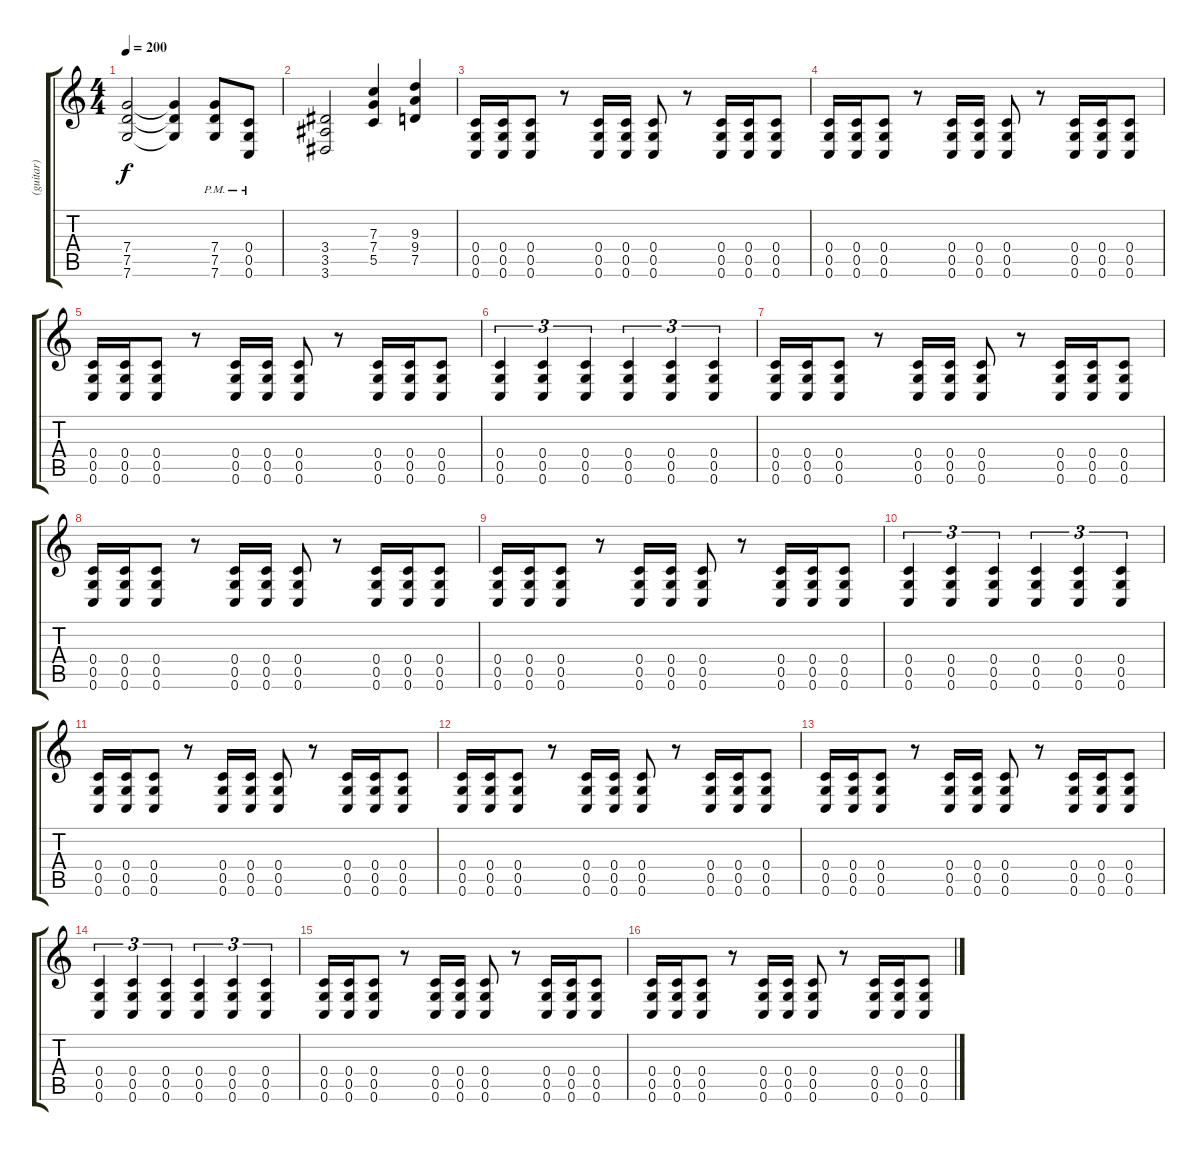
\track ("(guitar)" "(guitar)") {instrument distortionguitar}
\staff {score tabs}
\tuning (D4 A3 F3 C3 G2 C2) {hide}
\ts (4 4)
\tempo 200
\clef g2
\ks c
(7.4 7.5 7.6).2{dy f} (7.4{t} 7.5{t} 7.6{t}).4 (7.4{pm} 7.5{pm} 7.6{pm}).8 (0.4{pm} 0.5{pm} 0.6{pm}).8 |
(3.4 3.5 3.6).2 (7.3 7.4 5.5).4 (9.3 9.4 7.5).4 |
(0.4 0.5 0.6).16 (0.4 0.5 0.6).16 (0.4 0.5 0.6).8 r.8 (0.4 0.5 0.6).16 (0.4 0.5 0.6).16 (0.4 0.5 0.6).8 r.8 (0.4 0.5 0.6).16 (0.4 0.5 0.6).16 (0.4 0.5 0.6).8 |
(0.4 0.5 0.6).16 (0.4 0.5 0.6).16 (0.4 0.5 0.6).8 r.8 (0.4 0.5 0.6).16 (0.4 0.5 0.6).16 (0.4 0.5 0.6).8 r.8 (0.4 0.5 0.6).16 (0.4 0.5 0.6).16 (0.4 0.5 0.6).8 |
(0.4 0.5 0.6).16 (0.4 0.5 0.6).16 (0.4 0.5 0.6).8 r.8 (0.4 0.5 0.6).16 (0.4 0.5 0.6).16 (0.4 0.5 0.6).8 r.8 (0.4 0.5 0.6).16 (0.4 0.5 0.6).16 (0.4 0.5 0.6).8 |
(0.4 0.5 0.6).4{tu (3 2)} (0.4 0.5 0.6).4{tu (3 2)} (0.4 0.5 0.6).4{tu (3 2)} (0.4 0.5 0.6).4{tu (3 2)} (0.4 0.5 0.6).4{tu (3 2)} (0.4 0.5 0.6).4{tu (3 2)} |
(0.4 0.5 0.6).16 (0.4 0.5 0.6).16 (0.4 0.5 0.6).8 r.8 (0.4 0.5 0.6).16 (0.4 0.5 0.6).16 (0.4 0.5 0.6).8 r.8 (0.4 0.5 0.6).16 (0.4 0.5 0.6).16 (0.4 0.5 0.6).8 |
(0.4 0.5 0.6).16 (0.4 0.5 0.6).16 (0.4 0.5 0.6).8 r.8 (0.4 0.5 0.6).16 (0.4 0.5 0.6).16 (0.4 0.5 0.6).8 r.8 (0.4 0.5 0.6).16 (0.4 0.5 0.6).16 (0.4 0.5 0.6).8 |
(0.4 0.5 0.6).16 (0.4 0.5 0.6).16 (0.4 0.5 0.6).8 r.8 (0.4 0.5 0.6).16 (0.4 0.5 0.6).16 (0.4 0.5 0.6).8 r.8 (0.4 0.5 0.6).16 (0.4 0.5 0.6).16 (0.4 0.5 0.6).8 |
(0.4 0.5 0.6).4{tu (3 2)} (0.4 0.5 0.6).4{tu (3 2)} (0.4 0.5 0.6).4{tu (3 2)} (0.4 0.5 0.6).4{tu (3 2)} (0.4 0.5 0.6).4{tu (3 2)} (0.4 0.5 0.6).4{tu (3 2)} |
(0.4 0.5 0.6).16 (0.4 0.5 0.6).16 (0.4 0.5 0.6).8 r.8 (0.4 0.5 0.6).16 (0.4 0.5 0.6).16 (0.4 0.5 0.6).8 r.8 (0.4 0.5 0.6).16 (0.4 0.5 0.6).16 (0.4 0.5 0.6).8 |
(0.4 0.5 0.6).16 (0.4 0.5 0.6).16 (0.4 0.5 0.6).8 r.8 (0.4 0.5 0.6).16 (0.4 0.5 0.6).16 (0.4 0.5 0.6).8 r.8 (0.4 0.5 0.6).16 (0.4 0.5 0.6).16 (0.4 0.5 0.6).8 |
(0.4 0.5 0.6).16 (0.4 0.5 0.6).16 (0.4 0.5 0.6).8 r.8 (0.4 0.5 0.6).16 (0.4 0.5 0.6).16 (0.4 0.5 0.6).8 r.8 (0.4 0.5 0.6).16 (0.4 0.5 0.6).16 (0.4 0.5 0.6).8 |
(0.4 0.5 0.6).4{tu (3 2)} (0.4 0.5 0.6).4{tu (3 2)} (0.4 0.5 0.6).4{tu (3 2)} (0.4 0.5 0.6).4{tu (3 2)} (0.4 0.5 0.6).4{tu (3 2)} (0.4 0.5 0.6).4{tu (3 2)} |
(0.4 0.5 0.6).16 (0.4 0.5 0.6).16 (0.4 0.5 0.6).8 r.8 (0.4 0.5 0.6).16 (0.4 0.5 0.6).16 (0.4 0.5 0.6).8 r.8 (0.4 0.5 0.6).16 (0.4 0.5 0.6).16 (0.4 0.5 0.6).8 |
(0.4 0.5 0.6).16 (0.4 0.5 0.6).16 (0.4 0.5 0.6).8 r.8 (0.4 0.5 0.6).16 (0.4 0.5 0.6).16 (0.4 0.5 0.6).8 r.8 (0.4 0.5 0.6).16 (0.4 0.5 0.6).16 (0.4 0.5 0.6).8
